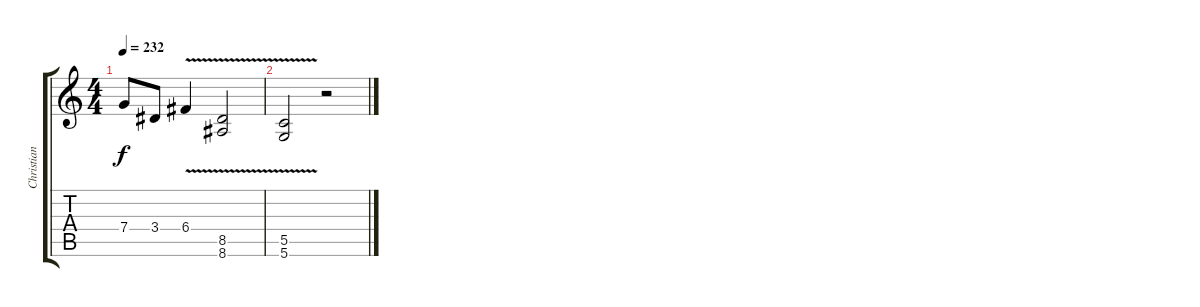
\track ("Christian Muenzer" "Christian ") {instrument distortionguitar}
\staff {score tabs}
\tuning (D4 A3 F3 C3 G2 D2) {hide}
\ts (4 4)
\tempo 232
\clef g2
\ks c
7.4.8{dy f} 3.4.8 6.4{v}.4 (8.5 8.6{v}).2 |
(5.5 5.6{v}).2 r.2
